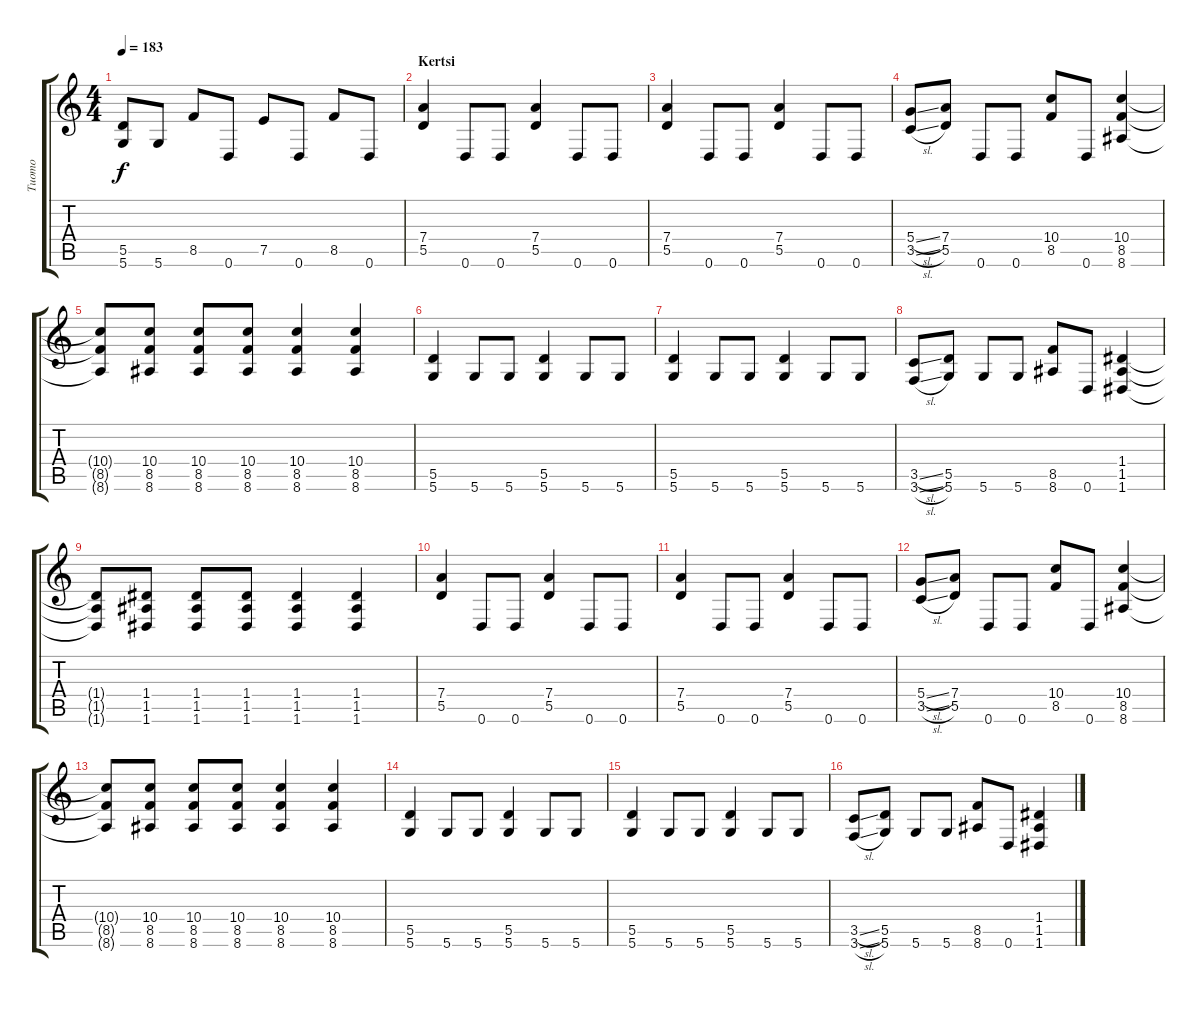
\track ("Tuomo" "Tuomo") {instrument distortionguitar}
\staff {score tabs}
\tuning (E4 B3 G3 D3 A2 D2) {hide}
\ts (4 4)
\tempo 183
\clef g2
\ks c
(5.5{t} 5.6{t}).8{dy f} 5.6.8 8.5.8 0.6.8 7.5.8 0.6.8 8.5.8 0.6.8 |
\section ("" "Kertsi")
(7.4 5.5).4 0.6.8 0.6.8 (7.4 5.5).4 0.6.8 0.6.8 |
(7.4 5.5).4 0.6.8 0.6.8 (7.4 5.5).4 0.6.8 0.6.8 |
(5.4{sl} 3.5{sl}).8 (7.4 5.5).8 0.6.8 0.6.8 (10.4 8.5).8 0.6.8 (10.4 8.5 8.6).4 |
(10.4{t} 8.5{t} 8.6{t}).8 (10.4 8.5 8.6).8 (10.4 8.5 8.6).8 (10.4 8.5 8.6).8 (10.4 8.5 8.6).4 (10.4 8.5 8.6).4 |
(5.5 5.6).4 5.6.8 5.6.8 (5.5 5.6).4 5.6.8 5.6.8 |
(5.5 5.6).4 5.6.8 5.6.8 (5.5 5.6).4 5.6.8 5.6.8 |
(3.5{sl} 3.6{sl}).8 (5.5 5.6).8 5.6.8 5.6.8 (8.5 8.6).8 0.6.8 (1.4 1.5 1.6).4 |
(1.4{t} 1.5{t} 1.6{t}).8 (1.4 1.5 1.6).8 (1.4 1.5 1.6).8 (1.4 1.5 1.6).8 (1.4 1.5 1.6).4 (1.4 1.5 1.6).4 |
(7.4 5.5).4 0.6.8 0.6.8 (7.4 5.5).4 0.6.8 0.6.8 |
(7.4 5.5).4 0.6.8 0.6.8 (7.4 5.5).4 0.6.8 0.6.8 |
(5.4{sl} 3.5{sl}).8 (7.4 5.5).8 0.6.8 0.6.8 (10.4 8.5).8 0.6.8 (10.4 8.5 8.6).4 |
(10.4{t} 8.5{t} 8.6{t}).8 (10.4 8.5 8.6).8 (10.4 8.5 8.6).8 (10.4 8.5 8.6).8 (10.4 8.5 8.6).4 (10.4 8.5 8.6).4 |
(5.5 5.6).4 5.6.8 5.6.8 (5.5 5.6).4 5.6.8 5.6.8 |
(5.5 5.6).4 5.6.8 5.6.8 (5.5 5.6).4 5.6.8 5.6.8 |
(3.5{sl} 3.6{sl}).8 (5.5 5.6).8 5.6.8 5.6.8 (8.5 8.6).8 0.6.8 (1.4 1.5 1.6).4
